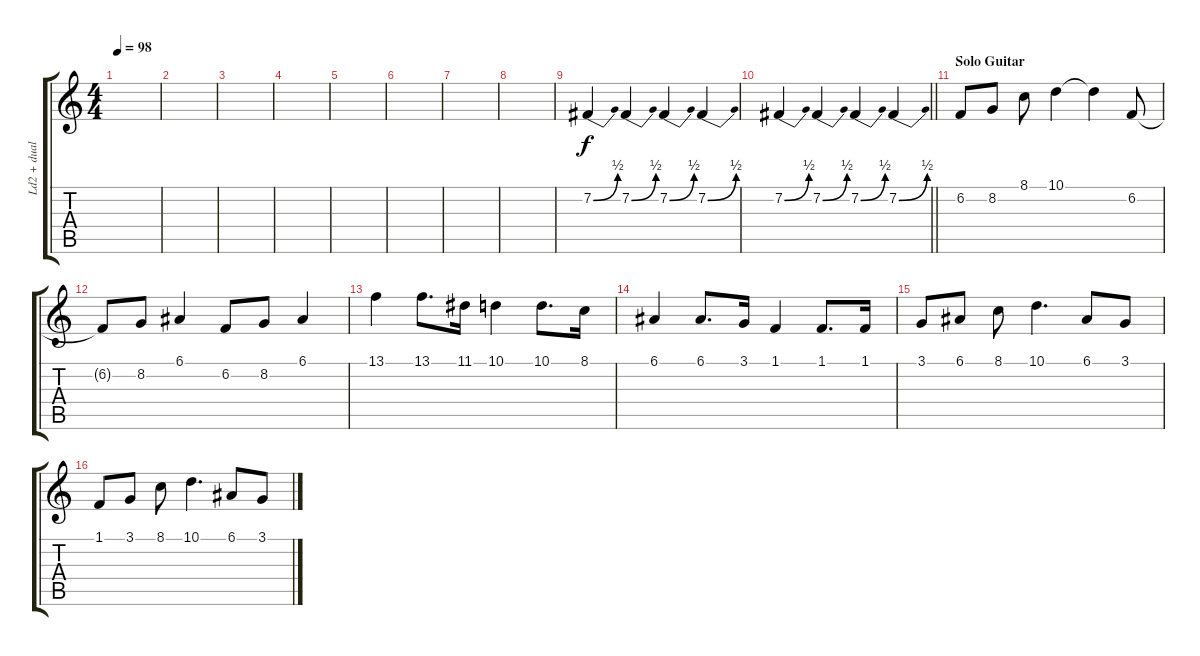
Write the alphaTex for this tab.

\track ("Ld2 + dual" "Ld2 + dual") {instrument synthbrass1}
\staff {score tabs}
\tuning (E4 B3 G3 D3 A2 E2) {hide}
\ts (4 4)
\tempo 98
\clef g2
\ks c
|
|
|
|
|
|
|
|
7.2{be (bend 0 0 60 2)}.4{volume 10 instrument synthbrass1} 7.2{be (bend 0 0 60 2)}.4 7.2{be (bend 0 0 60 2)}.4 7.2{be (bend 0 0 60 2)}.4 |
\barLineRight lightlight
7.2{be (bend 0 0 60 2)}.4 7.2{be (bend 0 0 60 2)}.4 7.2{be (bend 0 0 60 2)}.4 7.2{be (bend 0 0 60 2)}.4 |
\section ("" "Solo Guitar")
6.2.8 8.2.8 8.1.8 10.1.4 10.1{t}.4 6.2.8 |
6.2{t}.8 8.2.8 6.1.4 6.2.8 8.2.8 6.1.4 |
13.1.4 13.1.8{d} 11.1.16 10.1.4 10.1.8{d} 8.1.16 |
6.1.4 6.1.8{d} 3.1.16 1.1.4 1.1.8{d} 1.1.16 |
3.1.8 6.1.8 8.1.8 10.1.4{d} 6.1.8 3.1.8 |
1.1.8 3.1.8 8.1.8 10.1.4{d} 6.1.8 3.1.8
